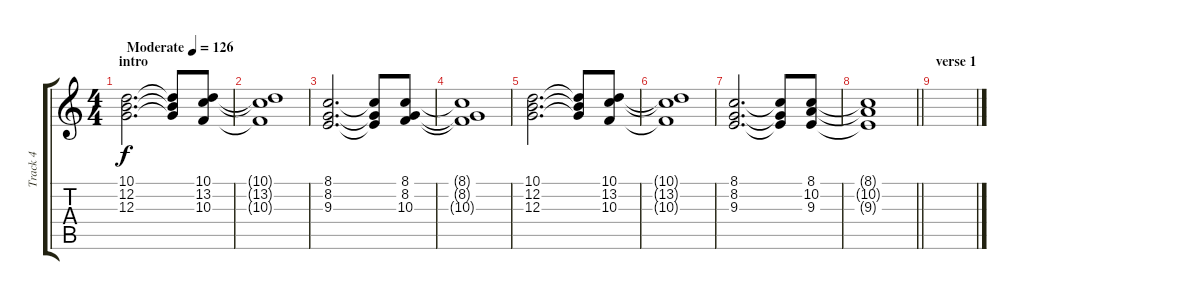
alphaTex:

\track ("Track 4" "Track 4") {instrument acousticgrandpiano}
\staff {score tabs}
\tuning (E4 B3 G3 D3 A2 E2) {hide}
\ts (4 4)
\section ("" "intro")
\tempo (126 "Moderate")
\clef g2
\ks c
(10.1 12.2 12.3).2{d dy f instrument acousticgrandpiano} (10.1{t} 12.2{t} 12.3{t}).8 (10.1 13.2 10.3).8 |
(10.1{t} 13.2{t} 10.3{t}).1 |
(8.1 8.2 9.3).2{d} (8.1{t} 8.2{t} 9.3{t}).8 (8.1 8.2 10.3).8 |
(8.1{t} 8.2{t} 10.3{t}).1 |
(10.1 12.2 12.3).2{d} (10.1{t} 12.2{t} 12.3{t}).8 (10.1 13.2 10.3).8 |
(10.1{t} 13.2{t} 10.3{t}).1 |
(8.1 8.2 9.3).2{d} (8.1{t} 8.2{t} 9.3{t}).8 (8.1 10.2 9.3).8 |
\barLineRight lightlight
(8.1{t} 10.2{t} 9.3{t}).1 |
\section ("" "verse 1")
